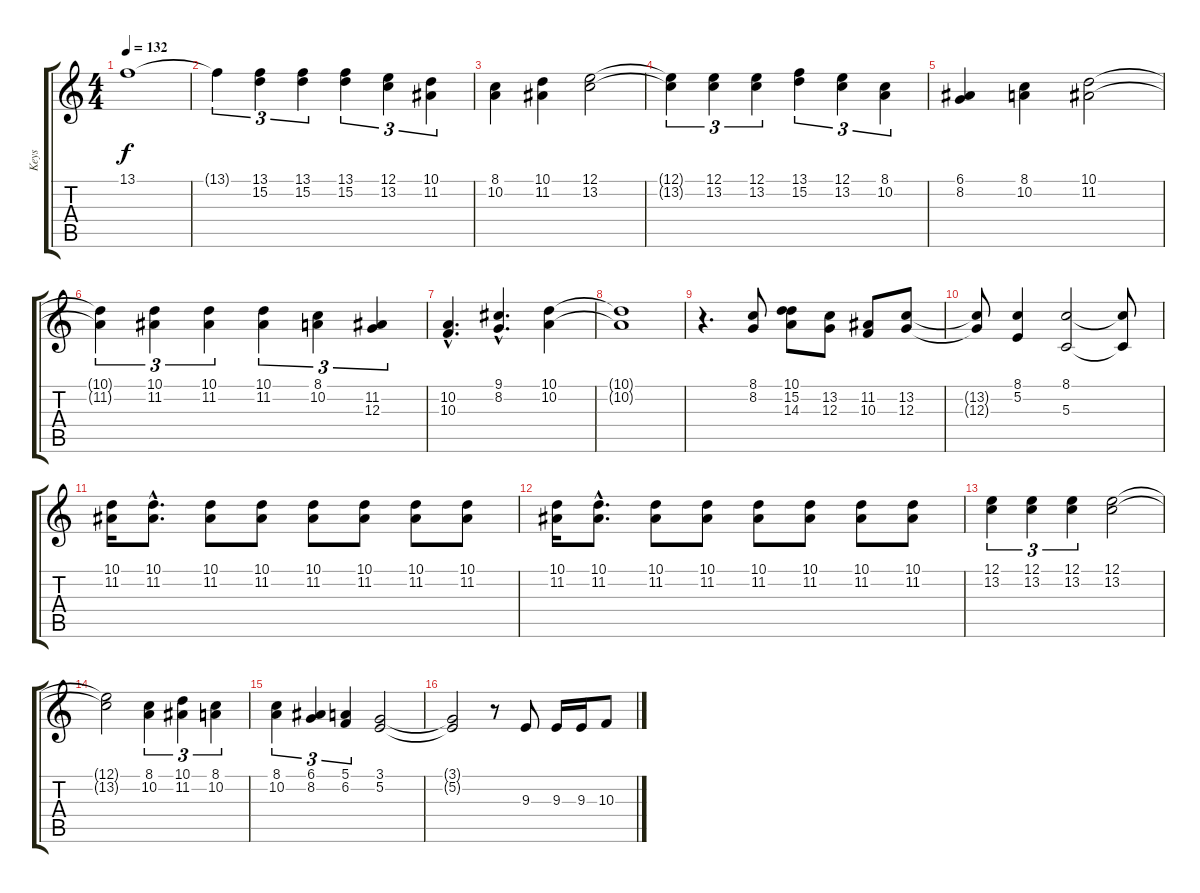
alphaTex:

\track ("Keys" "Keys") {instrument acousticgrandpiano}
\staff {score tabs}
\tuning (E4 B3 G3 D3 A2 E2) {hide}
\ts (4 4)
\tempo 132
\clef g2
\ks c
13.1.1{dy f} |
13.1{t}.4{tu (3 2)} (13.1 15.2).4{tu (3 2)} (13.1 15.2).4{tu (3 2)} (13.1 15.2).4{tu (3 2)} (12.1 13.2).4{tu (3 2)} (10.1 11.2).4{tu (3 2)} |
(8.1 10.2).4 (10.1 11.2).4 (12.1 13.2).2 |
(12.1{t} 13.2{t}).4{tu (3 2)} (12.1 13.2).4{tu (3 2)} (12.1 13.2).4{tu (3 2)} (13.1 15.2).4{tu (3 2)} (12.1 13.2).4{tu (3 2)} (8.1 10.2).4{tu (3 2)} |
(6.1 8.2).4 (8.1 10.2).4 (10.1 11.2).2 |
(10.1{t} 11.2{t}).4{tu (3 2)} (10.1 11.2).4{tu (3 2)} (10.1 11.2).4{tu (3 2)} (10.1 11.2).4{tu (3 2)} (8.1 10.2).4{tu (3 2)} (11.2 12.3).4{tu (3 2)} |
(10.2{hac} 10.3{hac}).4{d} (9.1{hac} 8.2{hac}).4{d} (10.1 10.2).4 |
(10.1{t} 10.2{t}).1 |
r.4{d} (8.1 8.2).8 (10.1 15.2 14.3).8 (13.2 12.3).8 (11.2 10.3).8 (13.2 12.3).8 |
(13.2{t} 12.3{t}).8 (8.1 5.2).4 (8.1 5.3).2 (8.1{t} 5.3{t}).8 |
(10.1 11.2).16 (10.1{hac} 11.2{hac}).8{d} (10.1 11.2).8 (10.1 11.2).8 (10.1 11.2).8 (10.1 11.2).8 (10.1 11.2).8 (10.1 11.2).8 |
(10.1 11.2).16 (10.1{hac} 11.2{hac}).8{d} (10.1 11.2).8 (10.1 11.2).8 (10.1 11.2).8 (10.1 11.2).8 (10.1 11.2).8 (10.1 11.2).8 |
(12.1 13.2).4{tu (3 2)} (12.1 13.2).4{tu (3 2)} (12.1 13.2).4{tu (3 2)} (12.1 13.2).2 |
(12.1{t} 13.2{t}).2 (8.1 10.2).4{tu (3 2)} (10.1 11.2).4{tu (3 2)} (8.1 10.2).4{tu (3 2)} |
(8.1 10.2).4{tu (3 2)} (6.1 8.2).4{tu (3 2)} (5.1 6.2).4{tu (3 2)} (3.1 5.2).2 |
(3.1{t} 5.2{t}).2 r.8 9.3.8 9.3.16 9.3.16 10.3.8
